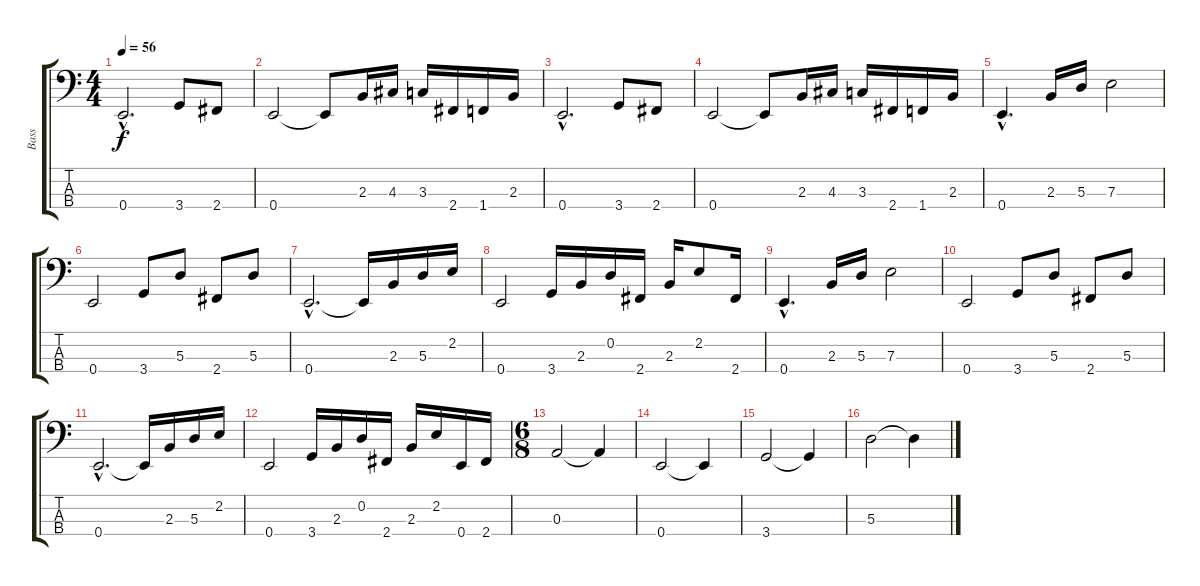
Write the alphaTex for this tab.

\track ("Bass" "Bass") {instrument electricbasspick}
\staff {score tabs}
\tuning (G2 D2 A1 E1) {hide}
\ts (4 4)
\tempo 56
\clef f4
\ks c
0.4{hac}.2{d dy f} 3.4.8 2.4.8 |
0.4.2 0.4{t}.8 2.3.16 4.3.16 3.3.16 2.4.16 1.4.16 2.3.16 |
0.4{hac}.2{d} 3.4.8 2.4.8 |
0.4.2 0.4{t}.8 2.3.16 4.3.16 3.3.16 2.4.16 1.4.16 2.3.16 |
0.4{hac}.4{d} 2.3.16 5.3.16 7.3.2 |
0.4.2 3.4.8 5.3.8 2.4.8 5.3.8 |
0.4{hac}.2{d} 0.4{t}.16 2.3.16 5.3.16 2.2.16 |
0.4.2 3.4.16 2.3.16 0.2.16 2.4.16 2.3.16 2.2.8 2.4.16 |
0.4{hac}.4{d} 2.3.16 5.3.16 7.3.2 |
0.4.2 3.4.8 5.3.8 2.4.8 5.3.8 |
0.4{hac}.2{d} 0.4{t}.16 2.3.16 5.3.16 2.2.16 |
0.4.2 3.4.16 2.3.16 0.2.16 2.4.16 2.3.16 2.2.16 0.4.16 2.4.16 |
\ts (6 8)
0.3.2 0.3{t}.4 |
0.4.2 0.4{t}.4 |
3.4.2 3.4{t}.4 |
5.3.2 5.3{t}.4
